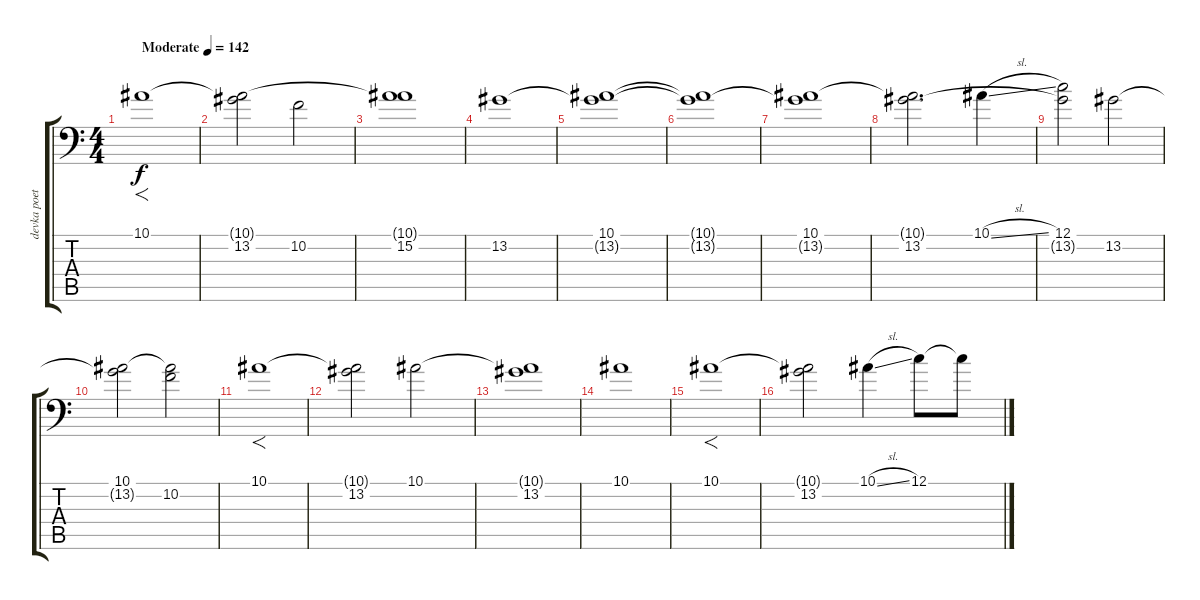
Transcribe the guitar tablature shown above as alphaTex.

\track ("devka poet" "devka poet") {instrument pad4choir}
\staff {score tabs}
\tuning (C4 G3 Eb3 Bb2 F2 Bb1) {hide}
\ts (4 4)
\tempo (142 "Moderate")
\clef f4
\ks c
10.1.1{f dy f instrument pad4choir} |
(10.1{t} 13.2).2 10.2.2 |
(10.1{t} 15.2).1 |
13.2.1 |
(10.1 13.2{t}).1 |
(10.1{t} 13.2{t}).1 |
(10.1 13.2{t}).1 |
(10.1{t} 13.2).2{d} 10.1{sl}.4 |
(12.1 13.2{t}).2 13.2.2 |
(10.1 13.2{t}).2 (10.1{t} 10.2).2 |
10.1.1{f} |
(10.1{t} 13.2).2 10.1.2 |
(10.1{t} 13.2).1 |
10.1.1 |
10.1.1{f} |
(10.1{t} 13.2).2 10.1{sl}.4 12.1.8 12.1{t}.8
